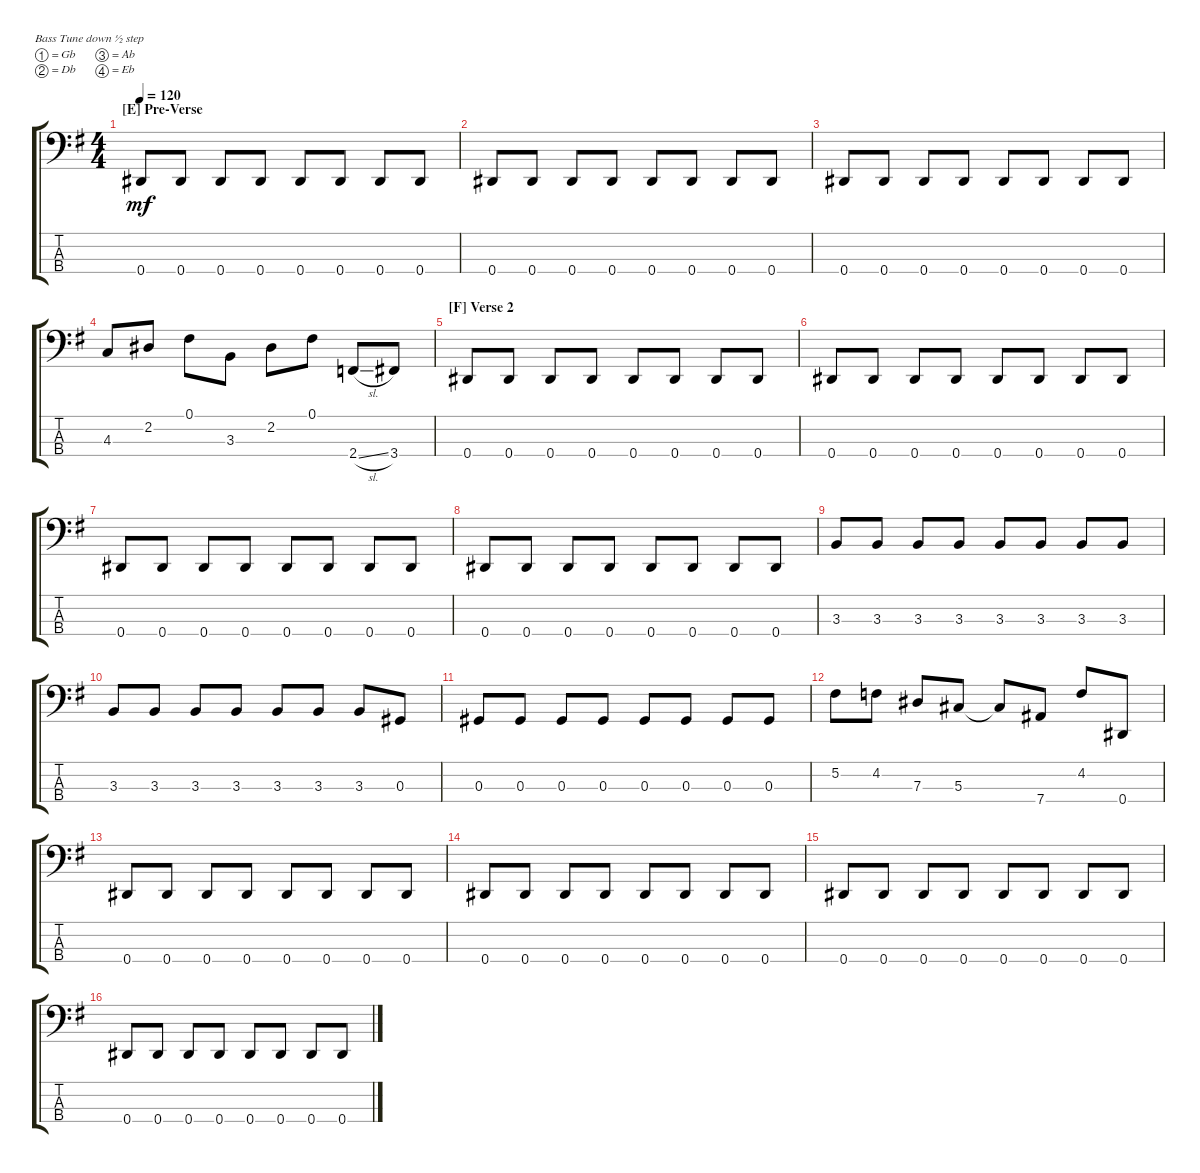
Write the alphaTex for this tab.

\defaultSystemsLayout 4
\bracketExtendMode groupsimilarinstruments
\singleTrackTrackNamePolicy hidden
\multiTrackTrackNamePolicy hidden
\firstSystemTrackNameOrientation horizontal
\otherSystemsTrackNameOrientation horizontal
\track ("Vitaliy Dubinin" "E-Bass") {instrument electricbassfinger}
\staff {score tabs}
\tuning (Gb2 Db2 Ab1 Eb1)
\ts (4 4)
\section ("E" "Pre-Verse")
\tempo 120
\clef f4
\scale
1.03909
\ks g
0.4.8{dy mf} 0.4.8 0.4.8 0.4.8 0.4.8 0.4.8 0.4.8 0.4.8 |
\scale
0.960908 0.4.8 0.4.8 0.4.8 0.4.8 0.4.8 0.4.8 0.4.8 0.4.8 |
\scale
1.03909 0.4.8 0.4.8 0.4.8 0.4.8 0.4.8 0.4.8 0.4.8 0.4.8 |
\scale
0.960908 4.3.8 2.2.8 0.1.8 3.3.8 2.2.8 0.1.8 2.4{sl}.8 3.4.8 |
\section ("F" "Verse 2")
\scale
1.03909 0.4.8 0.4.8 0.4.8 0.4.8 0.4.8 0.4.8 0.4.8 0.4.8 |
\scale
0.960908 0.4.8 0.4.8 0.4.8 0.4.8 0.4.8 0.4.8 0.4.8 0.4.8 |
\scale
1.03909 0.4.8 0.4.8 0.4.8 0.4.8 0.4.8 0.4.8 0.4.8 0.4.8 |
\scale
0.960908 0.4.8 0.4.8 0.4.8 0.4.8 0.4.8 0.4.8 0.4.8 0.4.8 |
\scale
1.03909 3.3.8 3.3.8 3.3.8 3.3.8 3.3.8 3.3.8 3.3.8 3.3.8 |
\scale
0.960908 3.3.8 3.3.8 3.3.8 3.3.8 3.3.8 3.3.8 3.3.8 0.3.8 |
\scale
1.03909 0.3.8 0.3.8 0.3.8 0.3.8 0.3.8 0.3.8 0.3.8 0.3.8 |
\scale
0.960908 5.2.8 4.2.8 7.3.8 5.3.8 5.3{t}.8 7.4.8 4.2.8 0.4.8 |
\scale
1.03909 0.4.8 0.4.8 0.4.8 0.4.8 0.4.8 0.4.8 0.4.8 0.4.8 |
\scale
0.960908 0.4.8 0.4.8 0.4.8 0.4.8 0.4.8 0.4.8 0.4.8 0.4.8 |
\scale
1.03909 0.4.8 0.4.8 0.4.8 0.4.8 0.4.8 0.4.8 0.4.8 0.4.8 |
\scale
0.960908 0.4.8 0.4.8 0.4.8 0.4.8 0.4.8 0.4.8 0.4.8 0.4.8
